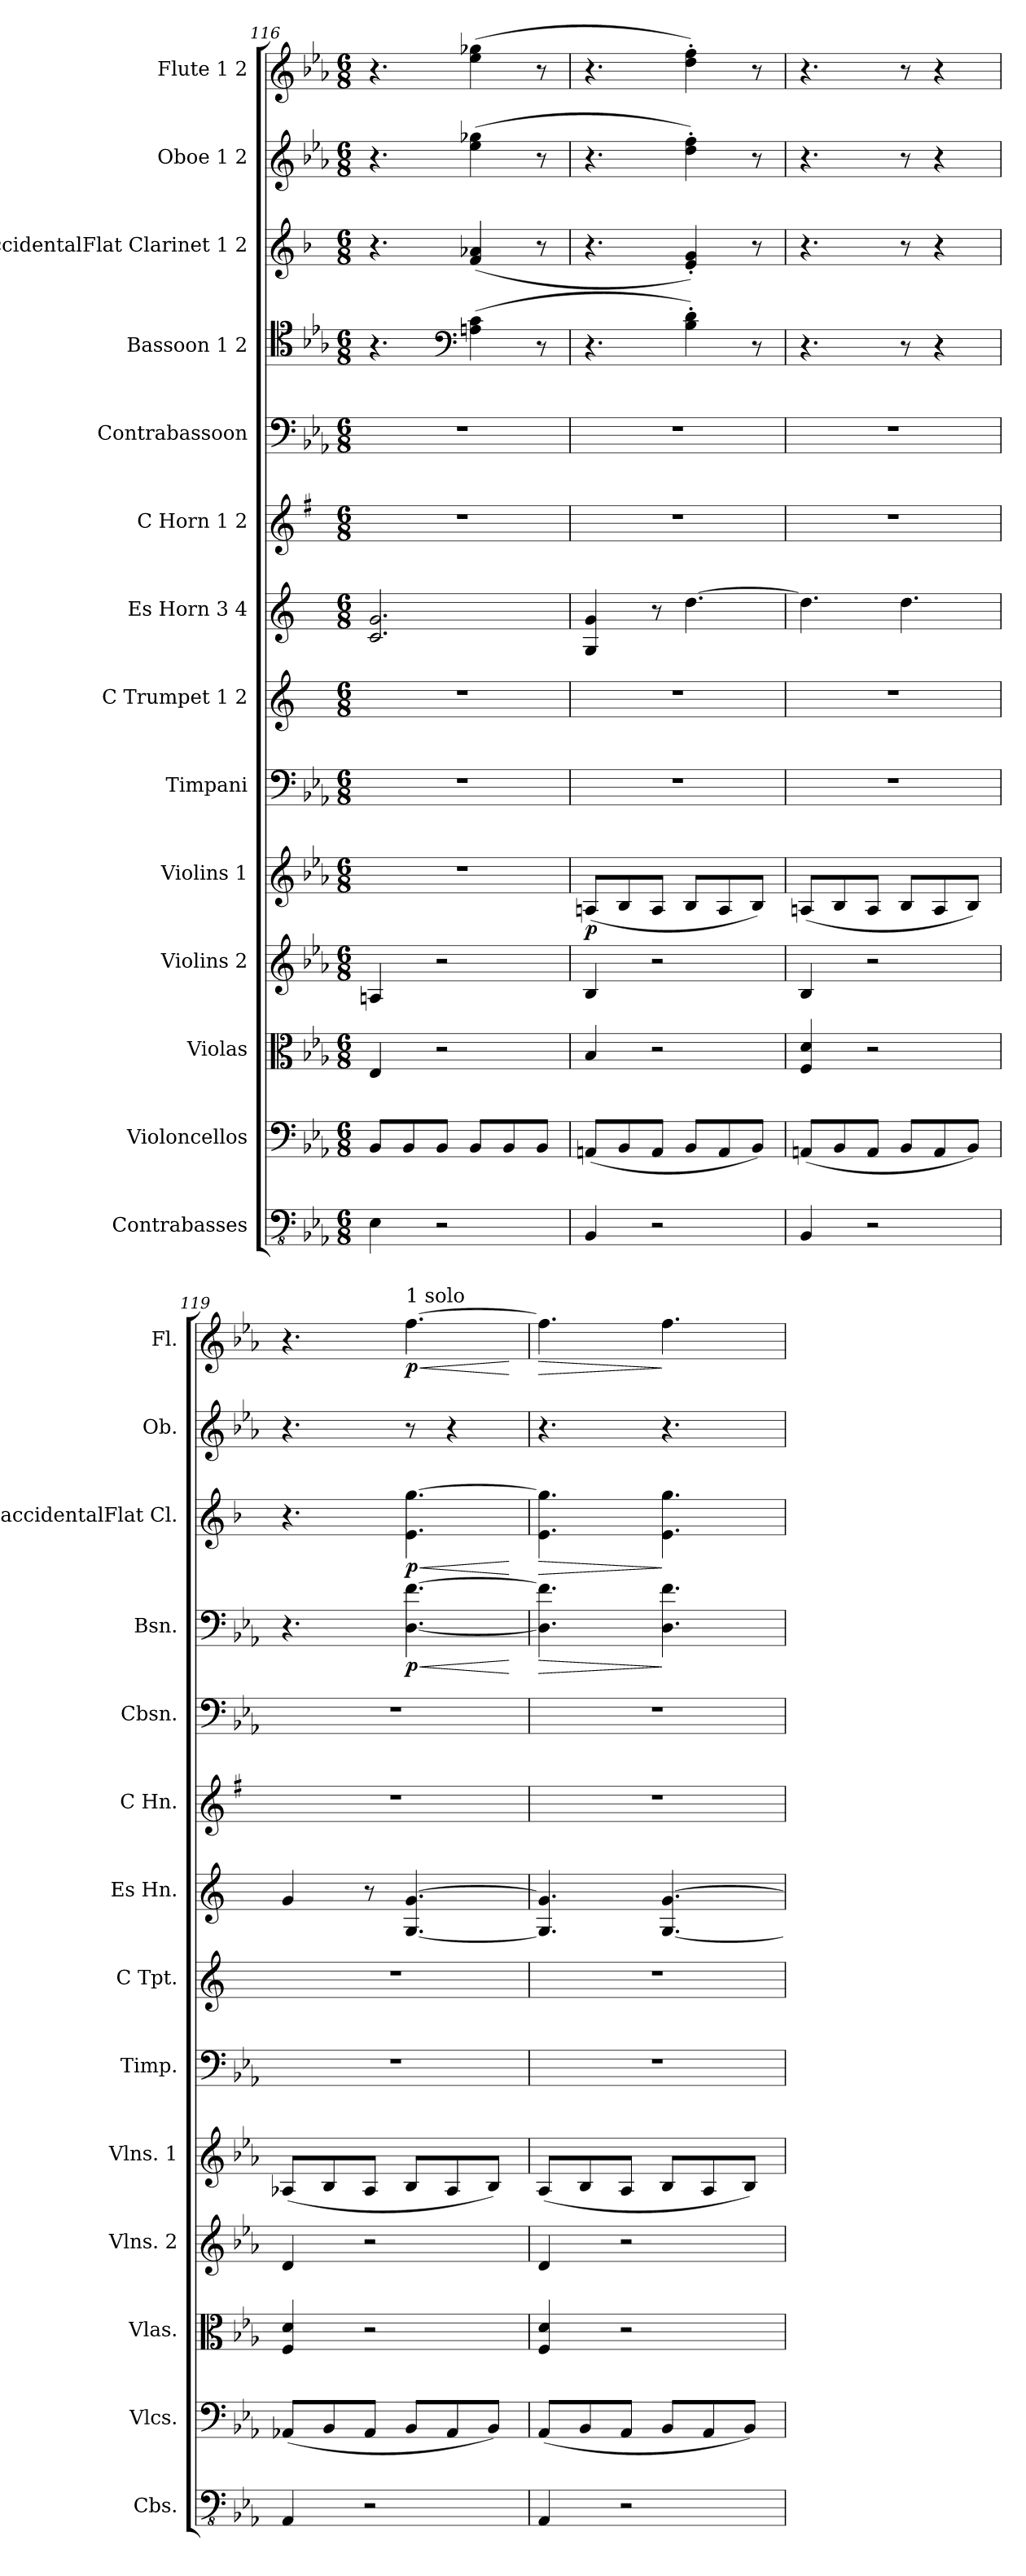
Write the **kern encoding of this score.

**kern	**kern	**kern	**kern	**kern	**dynam	**kern	**kern	**kern	**kern	**kern	**kern	**dynam	**kern	**dynam	**kern	**kern	**dynam
*part14	*part13	*part12	*part11	*part10	*part10	*part9	*part8	*part7	*part6	*part5	*part4	*part4	*part3	*part3	*part2	*part1	*part1
*staff14	*staff13	*staff12	*staff11	*staff10	*staff10	*staff9	*staff8	*staff7	*staff6	*staff5	*staff4	*staff4	*staff3	*staff3	*staff2	*staff1	*staff1
*I"Contrabasses	*I"Violoncellos	*I"Violas	*I"Violins 2	*I"Violins 1	*	*I"Timpani	*I"C Trumpet 1 2	*I"Es Horn 3 4	*I"C Horn 1 2	*I"Contrabassoon	*I"Bassoon 1 2	*	*I"BaccidentalFlat Clarinet 1 2	*	*I"Oboe 1 2	*I"Flute  1 2	*
*I'Cbs.	*I'Vlcs.	*I'Vlas.	*I'Vlns. 2	*I'Vlns. 1	*	*I'Timp.	*I'C Tpt.	*I'Es Hn.	*I'C Hn.	*I'Cbsn.	*I'Bsn.	*	*I'BaccidentalFlat Cl.	*	*I'Ob.	*I'Fl.	*
*clefFv4	*clefF4	*clefC3	*clefG2	*clefG2	*	*clefF4	*clefG2	*clefG2	*clefG2	*clefF4	*clefC4	*	*clefG2	*	*clefG2	*clefG2	*
*	*	*	*	*	*	*	*	*ITrd5c9	*ITrd4c7	*ITrd7c12	*	*	*ITrd1c2	*	*	*	*
*k[b-e-a-]	*k[b-e-a-]	*k[b-e-a-]	*k[b-e-a-]	*k[b-e-a-]	*	*k[b-e-a-]	*k[]	*k[b-e-a-]	*k[]	*k[b-e-a-]	*k[b-e-a-]	*	*k[b-e-a-]	*	*k[b-e-a-]	*k[b-e-a-]	*
*M6/8	*M6/8	*M6/8	*M6/8	*M6/8	*	*M6/8	*M6/8	*M6/8	*M6/8	*M6/8	*M6/8	*	*M6/8	*	*M6/8	*M6/8	*
=116	=116	=116	=116	=116	=116	=116	=116	=116	=116	=116	=116	=116	=116	=116	=116	=116	=116
4EE-\	8BB-/L	4E-/	4An/	2.r	.	2.r	2.r	2.E-/ 2.B-/	2.r	2.r	4.r	.	4.r	.	4.r	4.r	.
.	8BB-/	.	.	.	.	.	.	.	.	.	.	.	.	.	.	.	.
2r	8BB-/J	2r	2r	.	.	.	.	.	.	.	.	.	.	.	.	.	.
*	*	*	*	*	*	*	*	*	*	*	*clefF4	*	*	*	*	*	*
.	8BB-/L	.	.	.	.	.	.	.	.	.	(>4An\ 4c\	.	(<4e-/ 4g-X/	.	(>4ee-\ 4gg-X\	(>4ee-\ 4gg-X\	.
.	8BB-/	.	.	.	.	.	.	.	.	.	.	.	.	.	.	.	.
.	8BB-/J	.	.	.	.	.	.	.	.	.	8r	.	8r	.	8r	8r	.
!!LO:PB:g=z
=117	=117	=117	=117	=117	=117	=117	=117	=117	=117	=117	=117	=117	=117	=117	=117	=117	=117
!	!	!	!	!	!LO:DY:b	!	!	!	!	!	!	!	!	!	!	!	!
4BBB-/	(<8AAn/L	4B-/	4B-/	(<8An/L	p	2.r	2.r	4BB-/ 4B-/	2.r	2.r	4.r	.	4.r	.	4.r	4.r	.
.	8BB-/	.	.	8B-/	.	.	.	.	.	.	.	.	.	.	.	.	.
2r	8AA/J	2r	2r	8A/J	.	.	.	8r	.	.	.	.	.	.	.	.	.
.	8BB-/L	.	.	8B-/L	.	.	.	[4.f\	.	.	4B-\' 4d\')	.	4d/' 4f/')	.	4dd\' 4ff\')	4dd\' 4ff\')	.
.	8AA/	.	.	8A/	.	.	.	.	.	.	.	.	.	.	.	.	.
.	8BB-/J)	.	.	8B-/J)	.	.	.	.	.	.	8r	.	8r	.	8r	8r	.
=118	=118	=118	=118	=118	=118	=118	=118	=118	=118	=118	=118	=118	=118	=118	=118	=118	=118
4BBB-/	(<8AAn/L	4F/ 4d/	4B-/	(<8An/L	.	2.r	2.r	4.f\]	2.r	2.r	4.r	.	4.r	.	4.r	4.r	.
.	8BB-/	.	.	8B-/	.	.	.	.	.	.	.	.	.	.	.	.	.
2r	8AA/J	2r	2r	8A/J	.	.	.	.	.	.	.	.	.	.	.	.	.
.	8BB-/L	.	.	8B-/L	.	.	.	4.f\	.	.	8r	.	8r	.	8r	8r	.
.	8AA/	.	.	8A/	.	.	.	.	.	.	4r	.	4r	.	4r	4r	.
.	8BB-/J)	.	.	8B-/J)	.	.	.	.	.	.	.	.	.	.	.	.	.
=119	=119	=119	=119	=119	=119	=119	=119	=119	=119	=119	=119	=119	=119	=119	=119	=119	=119
4AAA-/	(<8AA-X/L	4F/ 4d/	4d/	(<8A-X/L	.	2.r	2.r	4B-/	2.r	2.r	4.r	.	4.r	.	4.r	4.r	.
.	8BB-/	.	.	8B-/	.	.	.	.	.	.	.	.	.	.	.	.	.
2r	8AA-/J	2r	2r	8A-/J	.	.	.	8r	.	.	.	.	.	.	.	.	.
!	!	!	!	!	!	!	!	!	!	!	!	!	!	!	!	!LO:TX:a:t=1 solo	!
!	!	!	!	!	!	!	!	!	!	!	!	!LO:HP:b	!	!LO:HP:b	!	!	!LO:HP:b
!	!	!	!	!	!	!	!	!	!	!	!	!LO:DY:n=1:b	!	!LO:DY:n=1:b	!	!	!LO:DY:n=1:b
.	8BB-/L	.	.	8B-/L	.	.	.	[4.BB-/ [4.B-/	.	.	[4.D\ [4.f\	< p	4.d\ [4.ff\	< p	8r	[4.ff\	< p
.	8AA-/	.	.	8A-/	.	.	.	.	.	.	.	.	.	.	4r	.	.
.	8BB-/J)	.	.	8B-/J)	.	.	.	.	.	.	.	.	.	.	.	.	.
.	.	.	.	.	.	.	.	.	.	.	.	[	.	[	.	.	[
=120	=120	=120	=120	=120	=120	=120	=120	=120	=120	=120	=120	=120	=120	=120	=120	=120	=120
!	!	!	!	!	!	!	!	!	!	!	!	!LO:HP:b	!	!LO:HP:b	!	!	!LO:HP:b
4AAA-/	(<8AA-/L	4F/ 4d/	4d/	(<8A-/L	.	2.r	2.r	4.BB-/] 4.B-/]	2.r	2.r	4.D\] 4.f\]	>	4.d\ 4.ff\]	>	4.r	4.ff\]	>
.	8BB-/	.	.	8B-/	.	.	.	.	.	.	.	.	.	.	.	.	.
2r	8AA-/J	2r	2r	8A-/J	.	.	.	.	.	.	.	.	.	.	.	.	.
.	8BB-/L	.	.	8B-/L	.	.	.	[4.BB-/ [4.B-/	.	.	4.D\ 4.f\	]	4.d\ 4.ff\	]	4.r	4.ff\	]
.	8AA-/	.	.	8A-/	.	.	.	.	.	.	.	.	.	.	.	.	.
.	8BB-/J)	.	.	8B-/J)	.	.	.	.	.	.	.	.	.	.	.	.	.
=	=	=	=	=	=	=	=	=	=	=	=	=	=	=	=	=	=
*-	*-	*-	*-	*-	*-	*-	*-	*-	*-	*-	*-	*-	*-	*-	*-	*-	*-
